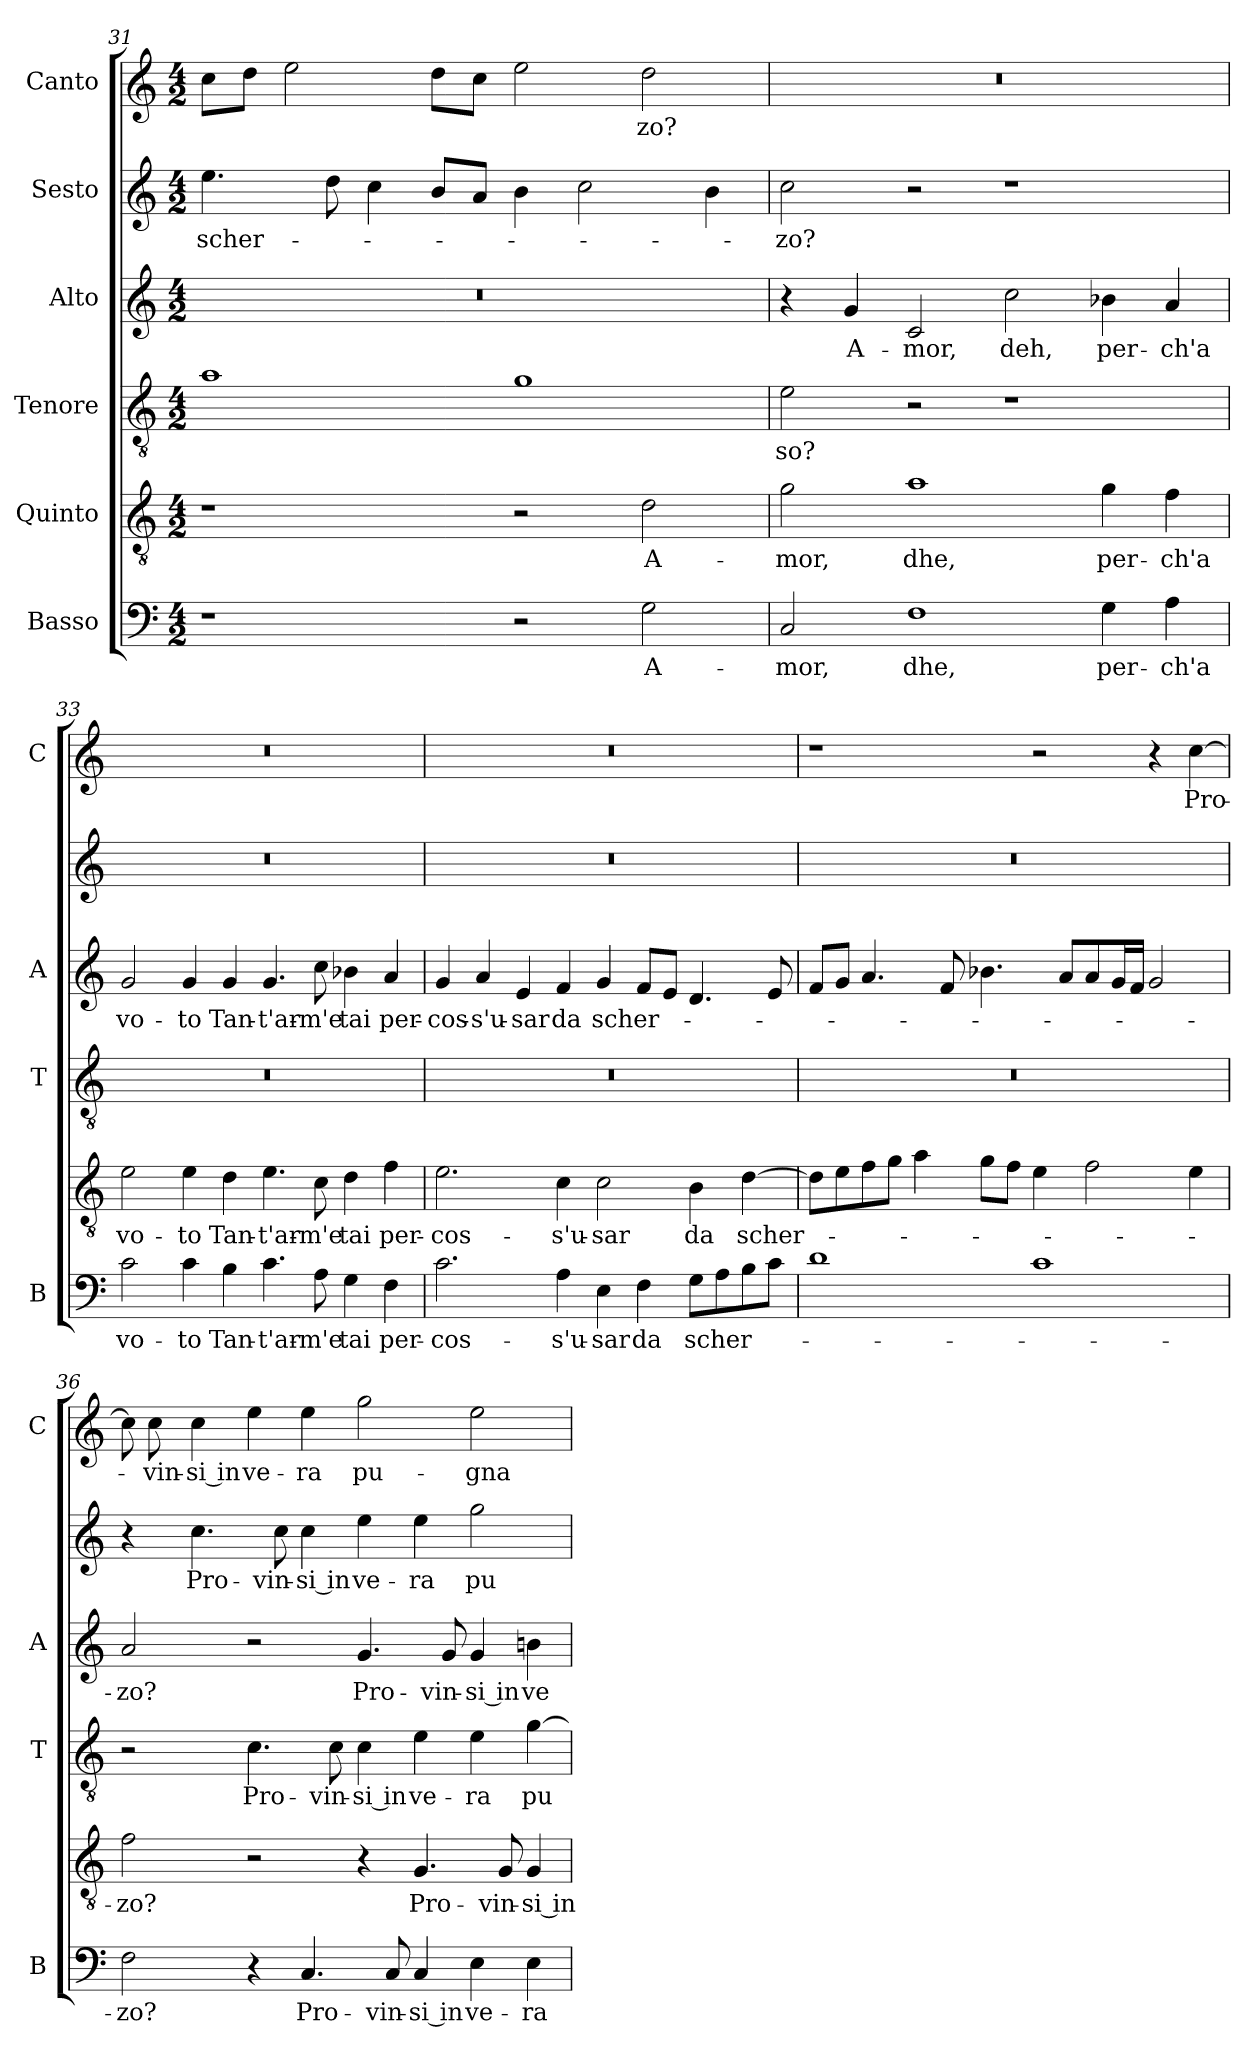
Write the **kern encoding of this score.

**kern	**text	**kern	**text	**kern	**text	**kern	**text	**kern	**text	**kern	**text
*part6	*part6	*part5	*part5	*part4	*part4	*part3	*part3	*part2	*part2	*part1	*part1
*staff6	*staff6	*staff5	*staff5	*staff4	*staff4	*staff3	*staff3	*staff2	*staff2	*staff1	*staff1
*I"Basso	*	*I"Quinto	*	*I"Tenore	*	*I"Alto	*	*I"Sesto	*	*I"Canto	*
*I'B	*	*	*	*I'T	*	*I'A	*	*	*	*I'C	*
*clefF4	*	*clefGv2	*	*clefGv2	*	*clefG2	*	*clefG2	*	*clefG2	*
*k[]	*	*k[]	*	*k[]	*	*k[]	*	*k[]	*	*k[]	*
*C:	*	*C:	*	*C:	*	*C:	*	*C:	*	*C:	*
*M4/2	*	*M4/2	*	*M4/2	*	*M4/2	*	*M4/2	*	*M4/2	*
=31	=31	=31	=31	=31	=31	=31	=31	=31	=31	=31	=31
1r	.	1r	.	1a	.	0r	.	4.ee	scher-	8ccL	.
.	.	.	.	.	.	.	.	.	.	8ddJ	.
.	.	.	.	.	.	.	.	.	.	2ee	.
.	.	.	.	.	.	.	.	8dd	.	.	.
.	.	.	.	.	.	.	.	4cc	.	.	.
.	.	.	.	.	.	.	.	8bL	.	8ddL	.
.	.	.	.	.	.	.	.	8aJ	.	8ccJ	.
2r	.	2r	.	1g	.	.	.	4b	.	2ee	.
.	.	.	.	.	.	.	.	2cc	.	.	.
2G	A-	2d	A-	.	.	.	.	.	.	2dd	-zo?
.	.	.	.	.	.	.	.	4b	.	.	.
=32	=32	=32	=32	=32	=32	=32	=32	=32	=32	=32	=32
2C	-mor,	2g	-mor,	2e	-so?	4r	.	2cc	-zo?	0r	.
.	.	.	.	.	.	4g	A-	.	.	.	.
1F	dhe,	1a	dhe,	2r	.	2c	-mor,	2r	.	.	.
.	.	.	.	1r	.	2cc	deh,	1r	.	.	.
4G	per-	4g	per-	.	.	4b-X	per-	.	.	.	.
4A	-ch'a	4f	-ch'a	.	.	4a	-ch'a	.	.	.	.
=33	=33	=33	=33	=33	=33	=33	=33	=33	=33	=33	=33
2c	vo-	2e	vo-	0r	.	2g	vo-	0r	.	0r	.
4c	-to	4e	-to	.	.	4g	-to	.	.	.	.
4B	Tan-	4d	Tan-	.	.	4g	Tan-	.	.	.	.
4.c	-t'ar-	4.e	-t'ar-	.	.	4.g	-t'ar-	.	.	.	.
8A	-m'e	8c	-m'e	.	.	8cc	-m'e	.	.	.	.
4G	tai	4d	tai	.	.	4b-X	tai	.	.	.	.
4F	per-	4f	per-	.	.	4a	per-	.	.	.	.
=34	=34	=34	=34	=34	=34	=34	=34	=34	=34	=34	=34
2.c	-cos-	2.e	-cos-	0r	.	4g	-cos-	0r	.	0r	.
.	.	.	.	.	.	4a	-s'u-	.	.	.	.
.	.	.	.	.	.	4e	-sar	.	.	.	.
4A	-s'u-	4c	-s'u-	.	.	4f	da	.	.	.	.
4E	-sar	2c	-sar	.	.	4g	scher-	.	.	.	.
4F	da	.	.	.	.	8fL	.	.	.	.	.
.	.	.	.	.	.	8eJ	.	.	.	.	.
8GL	scher-	4B	da	.	.	4.d	.	.	.	.	.
8A	.	.	.	.	.	.	.	.	.	.	.
8B	.	[4d	scher-	.	.	.	.	.	.	.	.
8cJ	.	.	.	.	.	8e	.	.	.	.	.
=35	=35	=35	=35	=35	=35	=35	=35	=35	=35	=35	=35
1d	.	8dL]	.	0r	.	8fL	.	0r	.	1r	.
.	.	8e	.	.	.	8gJ	.	.	.	.	.
.	.	8f	.	.	.	4.a	.	.	.	.	.
.	.	8gJ	.	.	.	.	.	.	.	.	.
.	.	4a	.	.	.	.	.	.	.	.	.
.	.	.	.	.	.	8f	.	.	.	.	.
.	.	8gL	.	.	.	4.b-X	.	.	.	.	.
.	.	8fJ	.	.	.	.	.	.	.	.	.
1c	.	4e	.	.	.	.	.	.	.	2r	.
.	.	.	.	.	.	8aL	.	.	.	.	.
.	.	2f	.	.	.	8a	.	.	.	.	.
.	.	.	.	.	.	16gL	.	.	.	.	.
.	.	.	.	.	.	16fJJ	.	.	.	.	.
.	.	.	.	.	.	2g	.	.	.	4r	.
.	.	4e	.	.	.	.	.	.	.	[4cc	Pro-
=36	=36	=36	=36	=36	=36	=36	=36	=36	=36	=36	=36
2F	-zo?	2f	-zo?	2r	.	2a	-zo?	4r	.	8cc]	.
.	.	.	.	.	.	.	.	.	.	8cc	-vin-
.	.	.	.	.	.	.	.	4.cc	Pro-	4cc	-si in
4r	.	2r	.	4.c	Pro-	2r	.	.	.	4ee	ve-
.	.	.	.	.	.	.	.	8cc	-vin-	.	.
4.C	Pro-	.	.	.	.	.	.	4cc	-si in	4ee	-ra
.	.	.	.	8c	-vin-	.	.	.	.	.	.
.	.	4r	.	4c	-si in	4.g	Pro-	4ee	ve-	2gg	pu-
8C	-vin-	.	.	.	.	.	.	.	.	.	.
4C	-si in	4.G	Pro-	4e	ve-	.	.	4ee	-ra	.	.
.	.	.	.	.	.	8g	-vin-	.	.	.	.
4E	ve-	.	.	4e	-ra	4g	-si in	2gg	pu-	2ee	-gna
.	.	8G	-vin-	.	.	.	.	.	.	.	.
4E	-ra	4G	-si in	[4g	pu-	4bn	ve-	.	.	.	.
=	=	=	=	=	=	=	=	=	=	=	=
*-	*-	*-	*-	*-	*-	*-	*-	*-	*-	*-	*-
